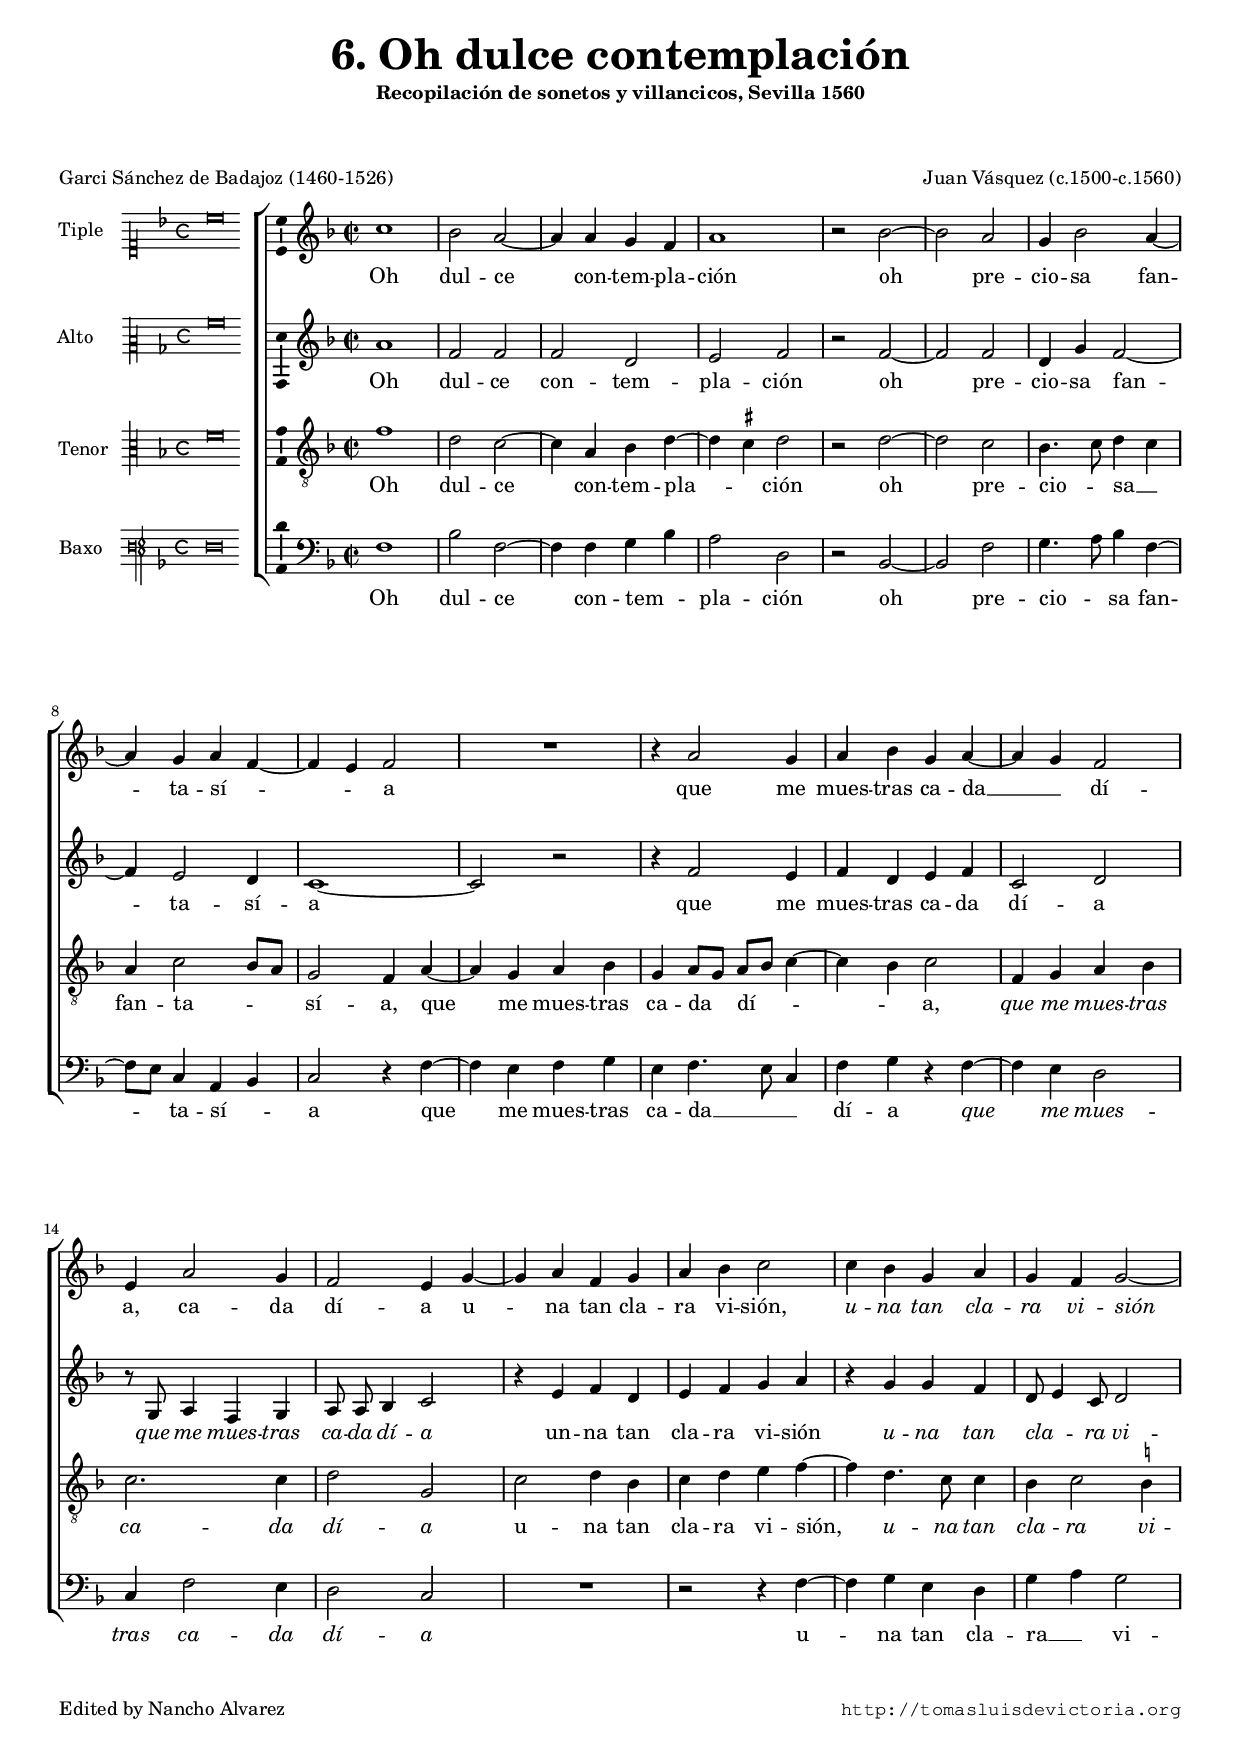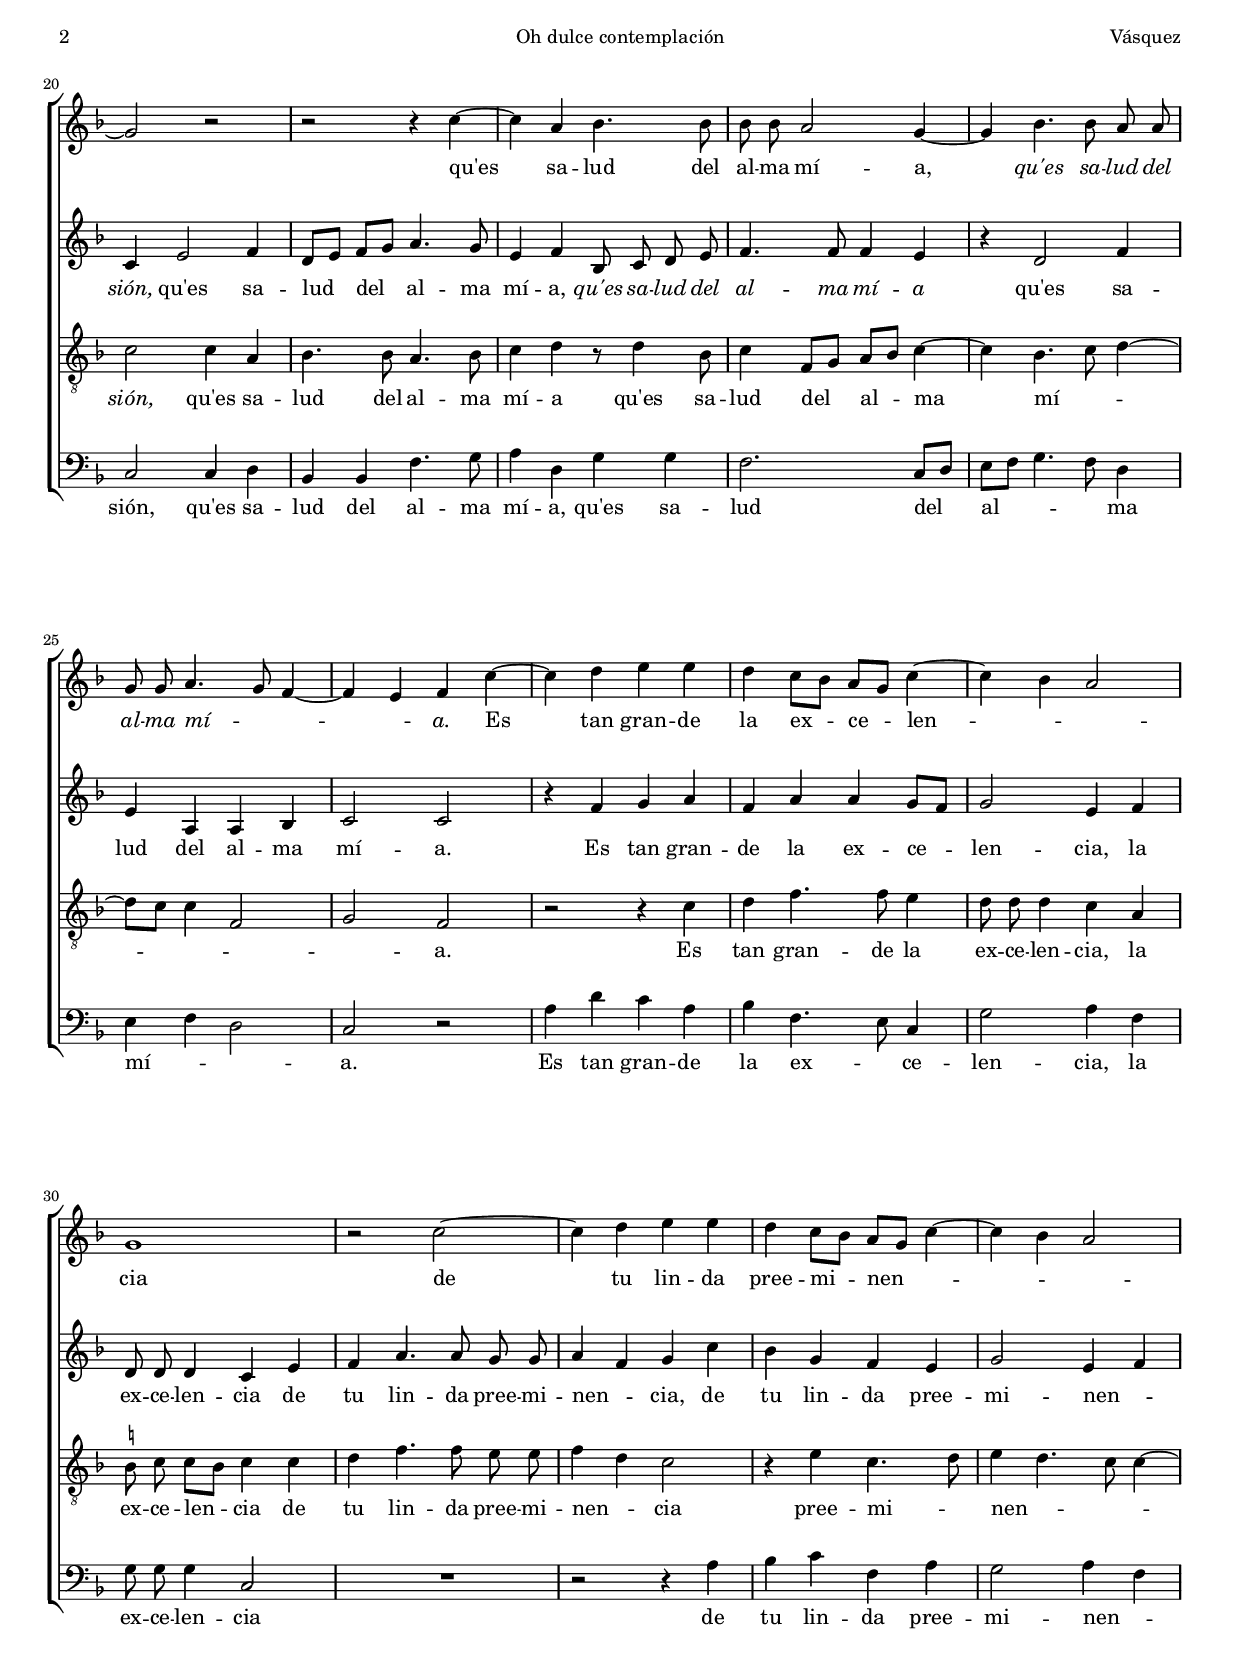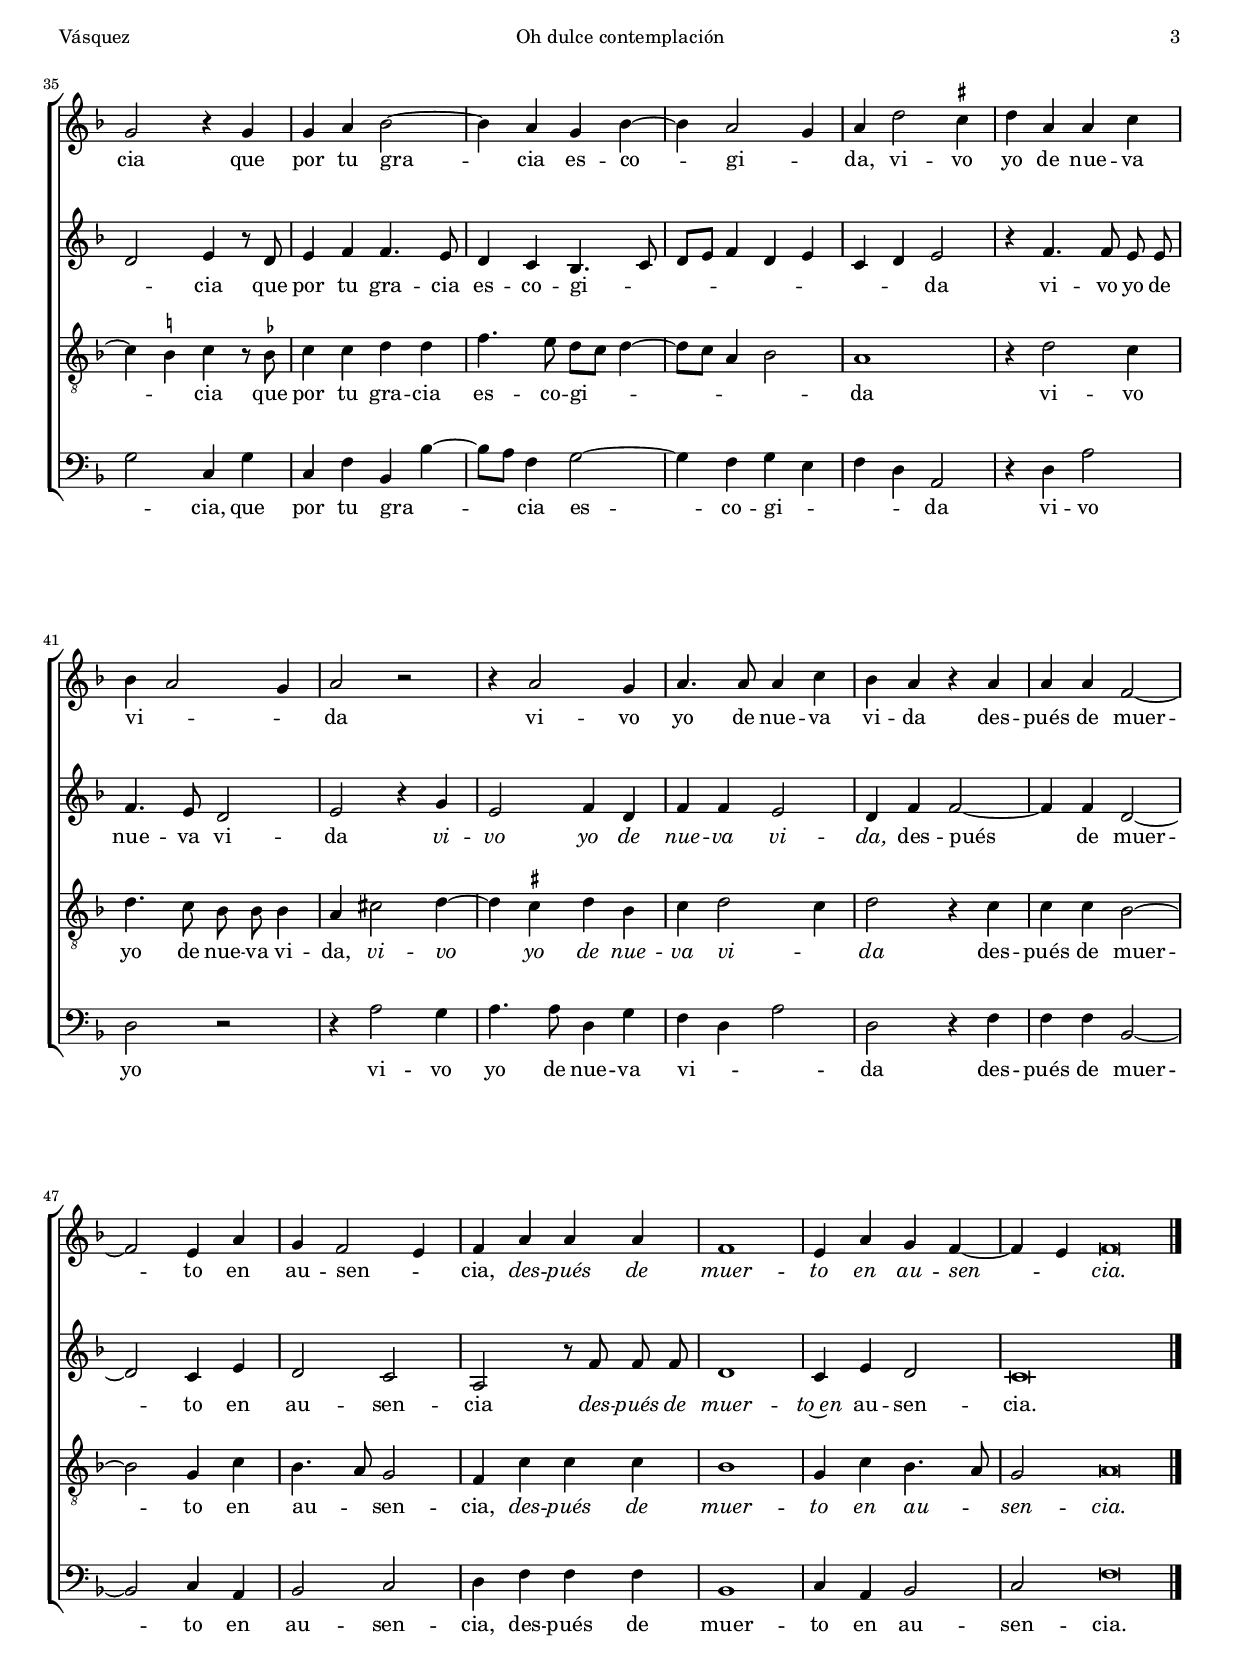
\version "2.18.0"

#(set-default-paper-size "a4")
#(set-global-staff-size 16.5)
#(ly:set-option 'point-and-click #f)
%mobile -s15.5 -i3.4

italicas=\override LyricText.font-shape = #'italic
rectas=\override LyricText.font-shape = #'upright
ss=\once \set suggestAccidentals = ##t
incipitwidth = 20
mtempo={\tempo 4 = 100}
mtempob={\tempo 4 = 50}
mt=#(define-music-function (parser location offset) (number?) ; move lyric text
      #{ \once \override LyricText.X-offset = -$offset #})

htitle="Oh dulce contemplación"
hcomposer="Vásquez"

\header {
	title=\markup{\fontsize #3 "6. Oh dulce contemplación"}
	subtitle=\markup{\smaller "Recopilación de sonetos y villancicos, Sevilla 1560"} 
	subsubtitle=\markup{\null \vspace #2 }
        composer = \markup{"Juan Vásquez (c.1500-c.1560)"}
        pdfauthor=\composer
        %opus="(-)"
        poet=\markup{"Garci Sánchez de Badajoz (1460-1526)"}
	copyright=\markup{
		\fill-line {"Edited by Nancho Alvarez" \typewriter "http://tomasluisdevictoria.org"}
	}
%	tagline=""
}

global={\key f \major \time 2/2 \skip 1*52
        \bar "|."
}


cantus=\relative c''{
	c1
	bes2 a ~
	a4 a g f
	a1
	r2 bes ~
	bes a
	g4 bes2 a4 ~
	a4 g a f ~
	f e f2
	R1
	r4 a2 g4
	a bes g a ~
	a4 g f2
	e4 a2 g4
	f2 e4 g ~
	g4 a f g
	a bes c2
	c4 bes g a
	g f g2 ~
	g r
        r2 r4 c ~
        c4 a bes4. bes8
        bes8 bes a2 g4 ~
        g bes4. bes8 a a
        g g a4. g8 f4 ~
        f e f c' ~
        c d e e
        d c8[ bes] a[ g] c4 ~
        c bes a2
        g1
        r2 c ~
        c4 d e e
        d c8[ bes] a[ g] c4 ~
        c4 bes a2
        g2 r4 g
        g a bes2 ~
        bes4 a g bes ~
        bes4 a2 g4
        a4 d2 \ss cis4
        d4 a a c
        bes a2 g4
        a2 r
        r4 a2 g4
        a4. a8 a4 c
        bes a r a
        a a f2 ~
        f e4 a
        g f2 e4
        f4 a a a
        f1
        e4 a g f ~
        f e \mtempob f\breve*1/4        
}

altus=\relative c''{
	a1
	f2 f
	f d
	e f 
	r f ~
	f f
	d4 g f2 ~
	f4 e2 d4
	c1 ~
	c2 r
	r4 f2 e4
	f d e f
	c2 d
	r8 g, a4 f4 g
	a8 a bes4 c2
	r4 e f d
	e f g a
	r4 g g f 
	d8 e4 c8 d2
	c4 e2 f4
	d8[ e] f[ g] a4. g8
	e4 f bes,8 c d e
	f4. f8 f4 e
	r4 d2 f4
	e4 a, a bes
	c2 c
	r4 f g a
	f a a g8[ f]
	g2 e4 f
	d8 d d4 c e
	f4 a4. a8 g g
	a4 f g c
	bes g f e
	g2 e4 f
	d2 e4 r8 d
	e4 f f4. e8
	d4 c bes4. c8
	d[ e] f4 d e
	c d e2
	r4 f4. f8 e e
	f4. e8 d2
	e2 r4 g
	e2 f4 d
	f4 f e2
	d4 f f2 ~
	f4 f d2 ~
	d c4 e
	d2 c
	a2 r8 f' f f
	d1
	c4 e d2
	c\breve*1/2
}

tenor=\relative c'{
	f1
	d2 c ~
	c4 a bes d ~
	d4 \ss cis d2
	r2 d ~
	d c
	bes4. c8 d4 c
	a c2 bes8[ a]
	g2 f4 a ~
	a g a bes
	g4 a8[ g] a[ bes] c4 ~
	c bes c2
	f,4 g a bes
	c2. c4
	d2 g,
	c d4 bes
	c d e f ~
	f d4. c8 c4
	bes4 c2 \ss b4
	c2 c4 a
	bes4. bes8 a4. bes8
	c4 d r8 d4 bes8
	c4 f,8[ g] a[ bes] c4 ~
	c bes4. c8 d4 ~
	d8[ c] c4 f,2
	g2 f
	r2 r4 c'
	d4 f4. f8 e4
	d8 d d4 c4 a
	\ss b8 c c[ b] c4 c % sic
	d4 f4. f8 e e
	f4 d c2
	r4 e c4. d8
	e4 d4. c8 c4 ~
	c4 \ss b c4 r8 \ss bes
	c4 c d d
	f4. e8 d8[ c] d4 ~
	d8[ c] a4 bes2
	a1
	r4 d2 c4
	d4. c8 bes bes bes4
	a4 cis2 d4 ~
	d \ss cis d4 bes
	c d2 c4
	d2 r4 c
	c c bes2 ~
	bes g4 c
	bes4. a8 g2
	f4 c' c c
	bes1
	g4 c bes4. a8
	g2 a\breve*1/4
}

bassus=\relative c{
	f1
	bes2 f ~
	f4 f g bes
	a2 d,
	r2 bes ~
	bes f'
	g4. a8 bes4 f ~
	f8[ e] c4 a bes
	c2 r4 f ~
	f4 e f g
	e f4. e8 c4
	f4 g r f ~
	f e d2
	c4 f2 e4
	d2 c
	R1
	r2 r4 f ~
	f4 g e d
	g a g2
	c,2 c4 d
	bes4 bes f'4. g8
	a4 d, g4 g
	f2. c8[ d]
	e[ f] g4. f8 d4
	e4 f d2
	c2 r
	a'4 d c a
	bes f4. e8 c4
	g'2 a4 f
	g8 g g4 c,2
	R1
	r2 r4 a'
	bes c f, a
	g2 a4 f
	g2 c,4 g'
	c,4 f bes, bes' ~
	bes8[ a] f4 g2 ~
	g4 f g e
	f d a2
	r4 d a'2
	d,2 r
	r4 a'2 g4
	a4. a8 d,4 g
	f d a'2
	d,2 r4 f
	f f bes,2 ~
	bes c4 a
	bes2 c
	d4 f f f
	bes,1
	c4 a bes2
	c2 f\breve*1/4
}

textocantus=\lyricmode{
Oh dul -- ce con -- tem -- pla -- ción
oh pre -- cio -- sa \mt #1 fan -- ta -- sí -- _ _ a
que me mues -- tras ca -- da __ _ % cadal
dí -- a,
ca -- da dí -- a
u -- na tan cla -- ra vi -- sión, % tal
\italicas
u -- na tan cla -- ra vi -- sión
\rectas
qu'es sa -- lud del al -- ma mí -- a,
\italicas
qu'es sa -- lud del al -- ma mí -- _ _ _ a.
\rectas
Es tan gran -- de la ex -- ce -- len -- _ _ cia
de tu lin -- da pree -- mi -- nen -- _ _ _ cia
que por tu gra -- cia es -- co -- gi -- _ da,
vi -- vo yo de nue -- va vi -- _ _ da
vi -- vo yo de nue -- va vi -- da
des -- pués de \mt #1 muer -- to en au -- sen -- _ cia,
\italicas
des -- pués de muer -- to en au -- sen -- _ cia.
}

textoaltus=\lyricmode{
Oh dul -- ce con -- tem -- pla -- ción
oh pre -- cio -- sa fan -- ta -- sí -- a
que me mues -- tras ca -- da dí -- a
\italicas
que me mues -- tras ca -- da dí -- a
\rectas
un -- na tan cla -- ra vi -- sión % tal
\italicas
u -- na tan cla -- _ ra vi -- sión,
\rectas
qu'es sa -- lud del al -- ma mí -- a,
\italicas
qu'es sa -- lud del al -- ma mí -- a
\rectas
qu'es sa -- lud del al -- ma mí -- a.
Es tan gran -- de la ex -- ce -- len -- cia,
la ex -- ce -- len -- cia
de tu lin -- da pree -- mi -- nen -- _ cia,
de tu lin -- da pree -- mi -- nen -- _ _ cia
que por tu gra -- cia es -- co -- gi -- _ _ _ _ _ _ _ da
vi -- vo yo de nue -- va vi -- da
\italicas
vi -- vo yo de nue -- va vi -- da,
\rectas
des -- pués de \mt #1 muer -- to en au -- sen -- cia
\italicas
des -- pués de muer -- to~en
\rectas
au -- sen -- cia.
}

textotenor=\lyricmode{
Oh dul -- ce con -- tem -- pla -- _ ción
oh pre -- cio -- _ sa __ _ fan -- ta -- _ sí -- a,
que me mues -- tras ca -- da dí -- _ _ a,
\italicas
que me mues -- tras ca -- da dí -- a
\rectas
u -- na tan cla -- ra vi -- sión,
\italicas
u -- na tan cla -- ra vi -- sión,
\rectas
qu'es sa -- lud del al -- ma mí -- a
qu'es sa -- lud del al -- ma mí -- _ _ _ _ _ a.
Es tan gran -- de la ex -- ce -- len -- cia,
la ex -- ce -- len -- cia
de tu lin -- da pree -- mi -- nen -- _ cia
pree -- mi -- _ nen -- _ _ _ _ cia
que por tu gra -- cia es -- co -- gi -- _ _ _ da
vi -- vo yo de nue -- va vi -- da,
\italicas
vi -- vo yo de nue -- va vi -- _ da
\rectas
des -- pués de \mt #1 muer -- to en au -- _  sen -- cia,
\italicas
des -- pués de muer -- to en au -- _ sen -- cia.
}

textobassus=\lyricmode{
Oh dul -- ce con -- tem -- _ pla -- ción
oh pre -- cio -- _ sa \mt #1 fan -- ta -- sí -- _ a
que me mues -- tras ca -- da __ _ _ dí -- a
\italicas
que me mues -- tras ca -- da dí -- a
\rectas
u -- na tan cla -- ra __ _ vi -- sión,
qu'es sa -- lud del al -- ma mí -- a,
qu'es sa -- lud del al -- _ _ ma mí -- _ _ a.
Es tan gran -- de la ex -- _ ce -- len -- cia,
la ex -- ce -- len -- cia
de tu lin -- da pree -- mi -- nen -- _ _ cia,
que por tu gra -- _ cia es -- co -- gi -- _ _ _ da
vi -- vo yo
vi -- vo yo de nue -- va vi -- _ _ da
des -- pués de \mt #1 muer -- to en au -- sen -- cia,
des -- pués de muer -- to en au -- sen -- cia.
}


incipitcantus=\markup{
	\score{
		{ 
		\set Staff.instrumentName="Tiple   "
		\override NoteHead.style = #'neomensural
		\override Staff.TimeSignature.style = #'neomensural
		\cadenzaOn 
		\clef "petrucci-c1"
		\key f \major
		\time 4/4
		c''\breve
		} 

	\layout { line-width=\incipitwidth indent = 0 }
	}
}

incipitaltus=\markup{
	\score{
		{ 
		\set Staff.instrumentName="Alto     "
		\override NoteHead.style = #'neomensural 
		\override Staff.TimeSignature.style = #'neomensural
		\cadenzaOn 
		\clef "petrucci-c2"
		\key f \major
		\time 4/4
                a'\breve
		} 
	\layout { line-width=\incipitwidth indent = 0 }
	}
}


incipittenor=\markup{
	\score{
		{ 
		\set Staff.instrumentName="Tenor  "
		\override NoteHead.style = #'neomensural 
		\override Staff.TimeSignature.style = #'neomensural
		\cadenzaOn 
		\clef "petrucci-c3"
		\key f \major
		\time 4/4
                f'\breve
		} 
	\layout { line-width=\incipitwidth indent=0 }
	}
}

incipitbassus=\markup{
	\score{
		{ 
		\set Staff.instrumentName="Baxo   "
		\override NoteHead.style = #'neomensural
		\override Staff.TimeSignature.style = #'neomensural
		\cadenzaOn 
		\clef "petrucci-f3"
		\key f \major
		\time 4/4
                f\breve
		} 
	\layout { line-width=\incipitwidth indent = 0 }
	}
}

%\layout {
%       \context {\Voice
%               \remove Ligature_bracket_engraver
%               \consists Mensural_ligature_engraver
%       }
%       line-width=\incipitwidth
%       indent = 0
%}

\score {\transpose c' c'{
\new ChoirStaff<<

	\new Staff <<\global
	\new Voice="v1" {
		\set Staff.instrumentName=\incipitcantus
		\clef "treble"
		\cantus }
	\new Lyrics \lyricsto "v1" {\textocantus }
	>>

	\new Staff <<\global
	\new Voice="v2" {
		\set Staff.instrumentName=\incipitaltus
		\clef "treble"
		\altus }
	\new Lyrics \lyricsto "v2" {\textoaltus }
	>>
	
	\new Staff <<\global
	\new Voice="v3" {
		\set Staff.instrumentName=\incipittenor
		\clef "G_8"
		\tenor }
	\new Lyrics \lyricsto "v3" {\textotenor }
	>>

	\new Staff <<\global
	\new Voice="v4" {
		\set Staff.instrumentName=\incipitbassus
		\clef "bass"
		\bassus }
	\new Lyrics \lyricsto "v4" {\textobassus }
	>>
	
>>

	} % transpose

\layout{ 
	\context {\Lyrics 
		\override VerticalAxisGroup.staff-affinity = #UP
		\override VerticalAxisGroup.nonstaff-relatedstaff-spacing =
			#'((basic-distance . 0) (minimum-distance . 0) (padding . .6))
		\override LyricText.font-size = #1.2
		\override LyricHyphen.minimum-distance = #0.5
	}
	\context {\Score 
		tempoHideNote = ##t
		\override BarNumber.padding = #2 
	}
	\context {\Voice 
		%melismaBusyProperties = #'()
		autoBeaming = ##f
	}
	\context {\Staff 
                %\RemoveEmptyStaves
                %\override VerticalAxisGroup.remove-first = ##t
		\override VerticalAxisGroup.staff-staff-spacing =
			#'((basic-distance . 11) (minimum-distance . 0) (padding . 1))
		\consists Ambitus_engraver 
		\override LigatureBracket.padding = #1
	}
}

%\midi { \mtempo }

}


\paper{
	evenHeaderMarkup=\markup  \fill-line { \fromproperty #'page:page-number-string \htitle \hcomposer }
	oddHeaderMarkup= \markup  \fill-line { \on-the-fly #not-first-page \hcomposer \on-the-fly #not-first-page \htitle \on-the-fly #not-first-page \fromproperty #'page:page-number-string }
	%system-count=20
	%page-count = 8
	%systems-per-page = 3
	ragged-last-bottom = ##f
	indent=3.5\cm
	system-system-spacing =
	#'((basic-distance . 20) (minimum-distance . 0) (padding . 5))
	top-system-spacing = % header
	#'((basic-distance . 9) (minimum-distance . 0) (padding . 0))
	last-bottom-spacing = % footer
	#'((basic-distance . 13) (minimum-distance . 0) (padding . 0))
	markup-system-spacing.padding = #1.5
}
